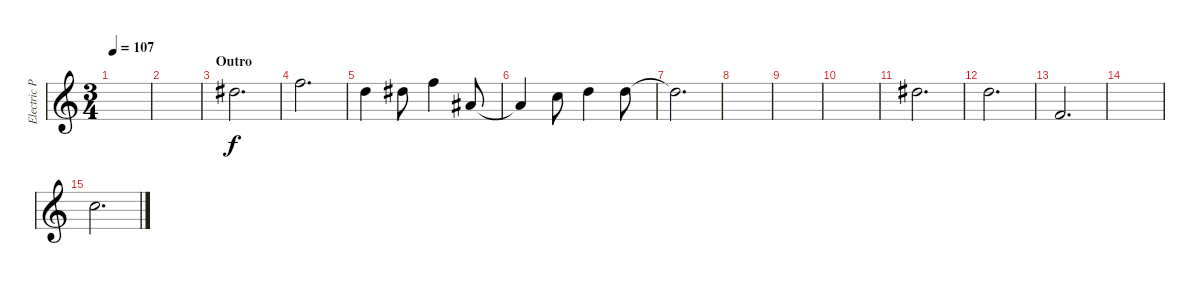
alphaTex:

\track ("Electric Piano (Staff 1)" "Electric P") {instrument electricgrandpiano}
\staff {score}
\tuning (E4 B3 G3 D3 A2 E2 B1) {hide}
\ts (3 4)
\tempo 107
\clef g2
\ks c
|
|
\section ("" "Outro")
11.1.2{d} |
13.1.2{d} |
10.1.4 11.1.8 13.1.4 6.1.8 |
6.1{t}.4 8.1.8 10.1.4 10.1.8 |
10.1{t}.2{d} |
|
|
|
11.1.2{d} |
10.1.2{d} |
1.1.2{d} |
|
8.1.2{d}
